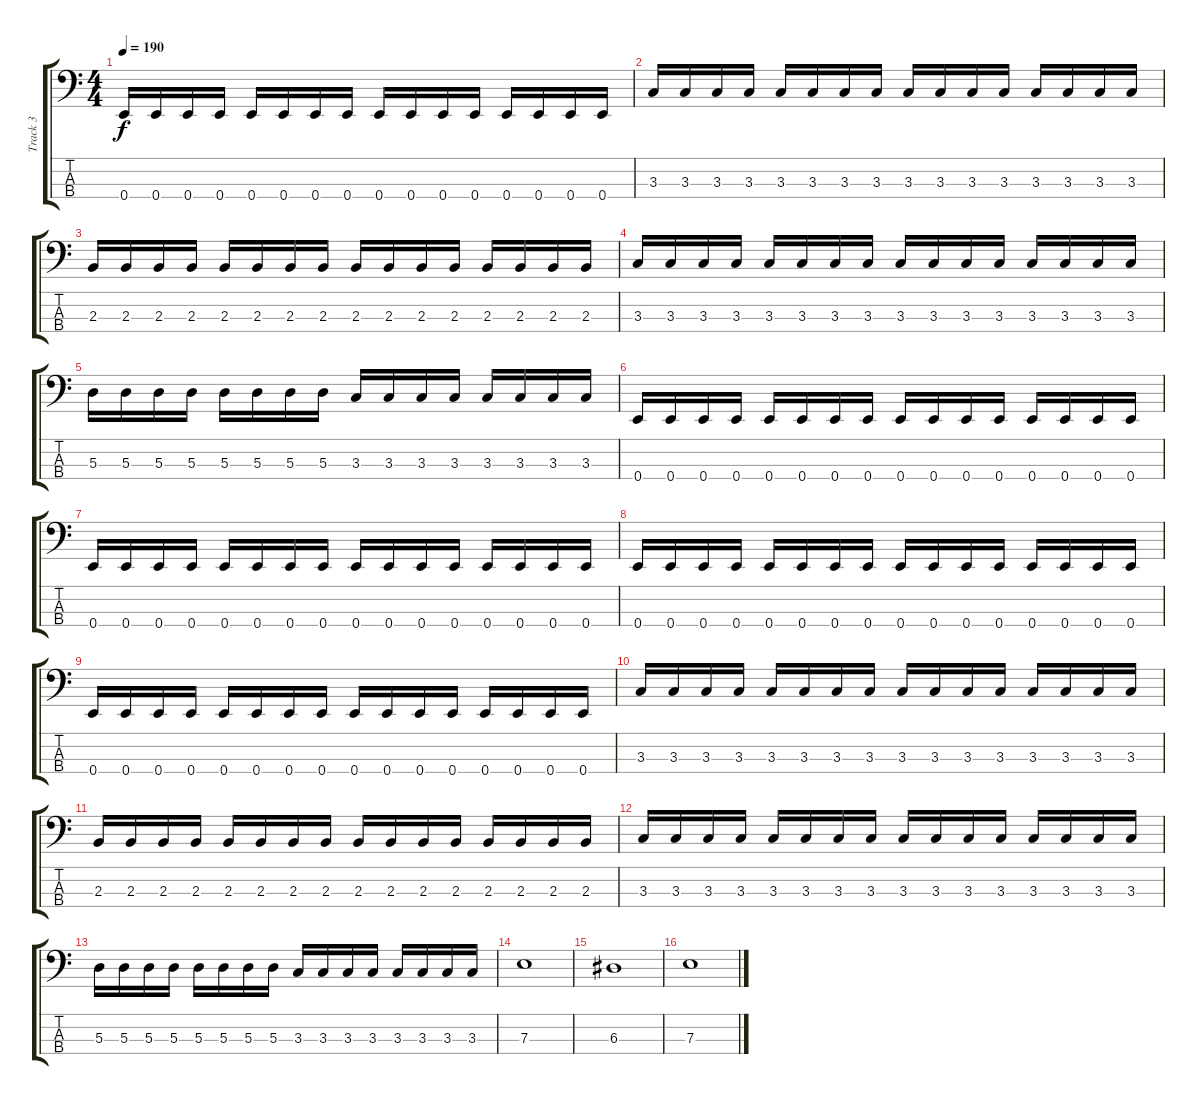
\track ("Track 3" "Track 3") {instrument electricbasspick}
\staff {score tabs}
\tuning (G2 D2 A1 E1) {hide}
\ts (4 4)
\tempo 190
\clef f4
\ks c
0.4.16{dy f} 0.4.16 0.4.16 0.4.16 0.4.16 0.4.16 0.4.16 0.4.16 0.4.16 0.4.16 0.4.16 0.4.16 0.4.16 0.4.16 0.4.16 0.4.16 |
3.3.16 3.3.16 3.3.16 3.3.16 3.3.16 3.3.16 3.3.16 3.3.16 3.3.16 3.3.16 3.3.16 3.3.16 3.3.16 3.3.16 3.3.16 3.3.16 |
2.3.16 2.3.16 2.3.16 2.3.16 2.3.16 2.3.16 2.3.16 2.3.16 2.3.16 2.3.16 2.3.16 2.3.16 2.3.16 2.3.16 2.3.16 2.3.16 |
3.3.16 3.3.16 3.3.16 3.3.16 3.3.16 3.3.16 3.3.16 3.3.16 3.3.16 3.3.16 3.3.16 3.3.16 3.3.16 3.3.16 3.3.16 3.3.16 |
5.3.16 5.3.16 5.3.16 5.3.16 5.3.16 5.3.16 5.3.16 5.3.16 3.3.16 3.3.16 3.3.16 3.3.16 3.3.16 3.3.16 3.3.16 3.3.16 |
0.4.16 0.4.16 0.4.16 0.4.16 0.4.16 0.4.16 0.4.16 0.4.16 0.4.16 0.4.16 0.4.16 0.4.16 0.4.16 0.4.16 0.4.16 0.4.16 |
0.4.16 0.4.16 0.4.16 0.4.16 0.4.16 0.4.16 0.4.16 0.4.16 0.4.16 0.4.16 0.4.16 0.4.16 0.4.16 0.4.16 0.4.16 0.4.16 |
0.4.16 0.4.16 0.4.16 0.4.16 0.4.16 0.4.16 0.4.16 0.4.16 0.4.16 0.4.16 0.4.16 0.4.16 0.4.16 0.4.16 0.4.16 0.4.16 |
0.4.16 0.4.16 0.4.16 0.4.16 0.4.16 0.4.16 0.4.16 0.4.16 0.4.16 0.4.16 0.4.16 0.4.16 0.4.16 0.4.16 0.4.16 0.4.16 |
3.3.16 3.3.16 3.3.16 3.3.16 3.3.16 3.3.16 3.3.16 3.3.16 3.3.16 3.3.16 3.3.16 3.3.16 3.3.16 3.3.16 3.3.16 3.3.16 |
2.3.16 2.3.16 2.3.16 2.3.16 2.3.16 2.3.16 2.3.16 2.3.16 2.3.16 2.3.16 2.3.16 2.3.16 2.3.16 2.3.16 2.3.16 2.3.16 |
3.3.16 3.3.16 3.3.16 3.3.16 3.3.16 3.3.16 3.3.16 3.3.16 3.3.16 3.3.16 3.3.16 3.3.16 3.3.16 3.3.16 3.3.16 3.3.16 |
5.3.16 5.3.16 5.3.16 5.3.16 5.3.16 5.3.16 5.3.16 5.3.16 3.3.16 3.3.16 3.3.16 3.3.16 3.3.16 3.3.16 3.3.16 3.3.16 |
7.3.1 |
6.3.1 |
7.3.1
